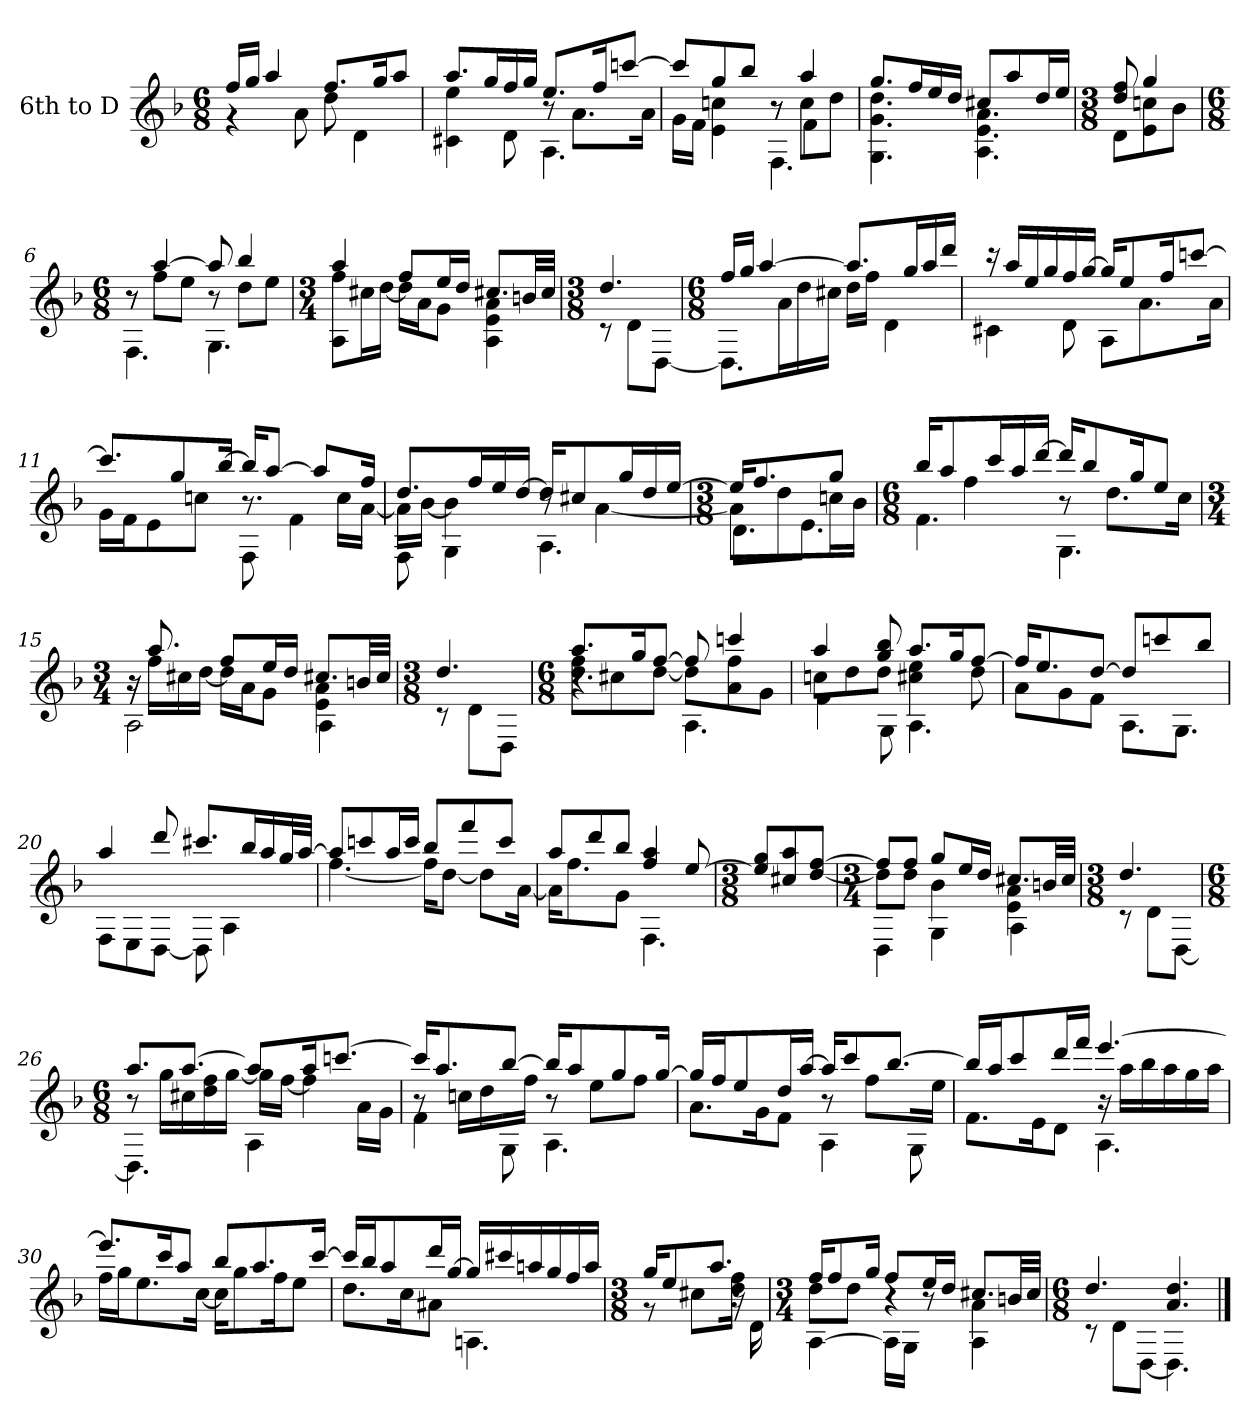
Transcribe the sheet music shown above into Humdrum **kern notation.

**kern
*part1
*staff1
*I"6th to D
!!LO:PB:g=z
*clefG2
*ITrd7c12
*k[b-]
*d:
*M6/8
*MM60
=1
*^
16fi/LL	4r
16gi/JJ	.
4ai/	.
.	8Ai\
8.fi/L	8di\
.	4Di\
16gi/k	.
8ai/J	.
=2	=2
*	*^
8.ai/L	4C#Xi\ 4ei	4.ryy
16gi/L	.	.
16fi/	8Di\	.
16gi/JJ	.	.
8.ei/L	8r	4.AAi\
.	8.Ai\L	.
16fi/k	.	.
[>8ccni/J	.	.
.	16Ai\Jk	.
=3	=3	=3
*	*	*^
8cci/L]	16Gi\LL	4.ryy	4.ryy
.	16Fi\JJ	.	.
8gi/	4Ei\ 4cni	.	.
8b-i/J	.	.	.
8r	8ryy	8r	4.FFi\
4ai/	8ci\L	4Fi\	.
.	8di\J	.	.
*	*v	*v	*v
=4	=4
8.gi/L	4.GGi\ 4.Gi 4.di
16fi/L	.
16ei/	.
16di/JJ	.
8c#Xi/L	4.AAi\ 4.Ei 4.Ai
8ai/	.
16di/L	.
16ei/JJ	.
=5	=5
*M3/8	*
8di/ 8fi	8Di\L
4gi/	8Ei\ 8cni
.	8B-i\J
*v	*v
!!LO:LB:g=z
=6
*M6/8
*^
*	*^
8r	8r	4.FFi\
[>4ai/	8fi\L	.
.	8ei\J	.
8ai/]	8r	4.GGi\
4b-i/	8di\L	.
.	8ei\J	.
*v	*v	*v
=7
*M3/4
*^
4ai/	8AAi\ 8fiL
.	16c#Xi\L
.	[<16di\JJ
8fi/L	16di\LL]
.	16Ai\J
16ei/L	8Gi\J
16di/JJ	.
8.c#Xi/L	4AAi\ 4Ei 4Ai
32Bni/LL	.
32c#i/JJJ	.
=8	=8
*M3/8	*
4.di/	8r
.	8Di\L
.	[<8DDi\J
=9	=9
*M6/8	*
16fi/LL	8.DDi\L]
16gi/JJ	.
[>4ai/	.
.	16Ai\L
.	16di\
.	16c#Xi\JJ
8.ai/L]	16di\LL
.	16fi\JJ
.	4Di\
16gi/L	.
16ai/	.
16ddi/JJ	.
=10	=10
16r	4C#Xi\
16ai/LL	.
16ei/	.
16gi/	.
16fi/	8Di\
[>16gi/JJ	.
16gi/KL]	8AAi\L
8ei/	.
.	8.Ai\
16fi/k	.
[>8ccni/J	.
.	16Ai\Jk
!!LO:LB:g=z	!!
=11	=11
*	*^
8.cci/L]	16Gi\LL	4.ryy
.	16Fi\J	.
.	8Ei\	.
8gi/	.	.
.	8cni\J	.
[>16b-i/Jk	.	.
16b-i/KL]	8.r	8FFi\
[>8ai/J	.	.
.	.	4Fi\
8ai/L]	16ryy	.
.	16ci\LL	.
16fi/Jk	[<16Ai\JJ	.
=12	=12	=12
8.di/L	16Ai\LL]	8FFi\
.	[<16B-i\JJ	.
.	4B-i\]	4GGi\
16fi/L	.	.
16ei/	.	.
[>16di/JJ	.	.
16di/KL]	8r	4.AAi\
8c#Xi/	.	.
.	[<4Ai\	.
16gi/L	.	.
16di/	.	.
[>16ei/JJ	.	.
=13	=13	=13
*M3/8	*	*
16ei/KL]	8Ai\L]	8.Di\L
8.fi/	.	.
.	8di\	.
.	.	8.Ei\J
8gi/J	16cni\L	.
.	16B-i\JJ	.
=14	=14	=14
*M6/8	*	*
16b-i/KL	8ryy	4.Fi\
8ai/	.	.
.	4fi\	.
16cci/L	.	.
16ai/	.	.
[>16ddi/JJ	.	.
16ddi/KL]	8r	4.GGi\
8b-i/	.	.
.	8.di\L	.
16gi/k	.	.
8ei/J	.	.
.	16ci\Jk	.
!!LO:LB:g=z	!!	!!
=15	=15	=15
*M3/4	*	*
16r	16r	2AAi\
8.ai/	16fi\LL	.
.	16c#Xi\	.
.	[<16di\JJ	.
8fi/L	16di\LL]	.
.	16Ai\J	.
16ei/L	8Gi\J	.
16di/JJ	.	.
8.c#Xi/L	4Ei\ 4Ai	4AAi\
32Bni/LL	.	.
32c#i/JJJ	.	.
*v	*v	*v
=16
*M3/8
*^
4.di/	8r
.	8Di\L
.	8DDi\J
*v	*v
=17
*M6/8
*^
*	*^
8.ai/L	8di\ 8fiL	4.r
.	8c#Xi\	.
16gi/k	.	.
[>8fi/J	[<8di\J	.
8fi/]	8di\L]	4.AAi\
4ccni/	8Ai\ 8fi	.
.	8Gi\J	.
=18	=18	=18
4ai/	8cni\L	4Fi\
.	8di\	.
8gi/ 8b-i	8di\J	8GGi\
8.ai/L	4c#Xi\ 4ei	4.AAi\
16gi/k	.	.
[>8fi/J	8di\	.
*	*v	*v
=19	=19
16fi/KL]	8Ai\L
8.ei/	.
.	8Gi\
[>8di/J	8Fi\J
8di/L]	8.AAi\L
8ccni/	.
.	8.GGi\J
8b-i/J	.
!!LO:LB:g=z	!!
=20	=20
4ai/	8FFi\L
.	8EEi\
8ddi/	[<8DDi\J
8.cc#Xi/L	8DDi\]
.	4AAi\
16b-i/L	.
16ai/	.
32gi/L	.
[>32ai/JJJ	.
=21	=21
8ai/L]	[<4.fi\
8ccni/	.
16ai/L	.
16cci/JJ	.
8b-i/L	16fi\KL]
.	[<8di\J
8ffi/	.
.	8di\L]
8cci/J	.
.	[<16Ai\Jk
=22	=22
8ai/L	16Ai\KL]
.	8.fi\
8ddi/	.
8b-i/J	8Gi\J
4fi/ 4ai	4.FFi\
[>8ei/	.
*v	*v
=23
*M3/8
8ei/] 8giL
8c#Xi/ 8ai
[<8di/ [>8fiJ
=24
*M3/4
*^
*	*^
8fi/L]	8di\L]	4DDi\
8fi/J	8di\J	.
8gi/L	4B-i\	4GGi\
16ei/L	.	.
16di/JJ	.	.
8.c#Xi/L	4Ei\ 4Ai	4AAi\
32Bni/LL	.	.
32c#i/JJJ	.	.
*v	*v	*v
=25
*M3/8
*^
4.di/	8r
.	8Di\L
.	[<8DDi\J
*v	*v
!!LO:LB:g=z
=26
*M6/8
*^
*	*^
8.ai/L	8r	4.DDi\]
.	16gi\LL	.
[>8.ai/J	16c#Xi\	.
.	16di\ 16fi	.
.	[<16gi\JJ	.
8ai/L]	16gi\LL]	4AAi\
.	[<16fi\JJ	.
16ai/k	4fi\]	.
[>8.ccni/J	.	.
.	.	16Ai\LL
.	.	16Gi\JJ
=27	=27	=27
16cci/KL]	8r	4Fi\
8.ai/	.	.
.	16cni\LL	.
.	16di\	.
[>8b-i/J	16ryy	8GGi\
.	16fi\JJ	.
16b-i/KL]	8r	4.AAi\
8ai/	.	.
.	8ei\L	.
8gi/	.	.
.	8fi\J	.
[>16gi/Jk	.	.
=28	=28	=28
16gi/LL]	8.Ai\L	4.ryy
16fi/J	.	.
8ei/	.	.
.	16Gi\k	.
16di/L	8Fi\J	.
[>16ai/JJ	.	.
16ai/KL]	8r	4AAi\
8cci/	.	.
.	8fi\L	.
[>8.b-i/J	.	.
.	16ryy	8GGi\
.	16ei\Jk	.
!!LO:LB:g=z	!!	!!
=29	=29	=29
16b-i/LL]	8.Fi\L	4.ryy
16ai/J	.	.
8cci/	.	.
.	16Ei\k	.
16ddi/L	8Di\J	.
16ffi/JJ	.	.
[>4.eei/	16r	4.AAi\
.	16ai\LL	.
.	16b-i\	.
.	16ai\	.
.	16gi\	.
.	16ai\JJ	.
*	*v	*v
=30	=30
8.eei/L]	16fi\LL
.	16gi\J
.	8.ei\
16cci/k	.
8ai/J	.
.	[<16ci\Jk
8b-i/L	16ci\KL]
.	8gi\
8.ai/	.
.	16fi\k
.	8ei\J
[>16cci/Jk	.
=31	=31
16cci/LL]	8.di\L
16b-i/J	.
8ai/	.
.	16ci\k
16ddi/L	8A#Xi\J
[>16gi/JJ	.
16gi/LL]	4.AAni\
16cc#Xi/	.
16ani/	.
16gi/	.
16fi/	.
16ai/JJ	.
*v	*v
!!LO:LB:g=z
=32
*M3/8
*^
*	*^
16gi/KL	8r	4ryy
8ei/	.	.
.	8c#Xi\L	.
8.ai/J	.	.
.	16di\ 16fiJk	16r
.	16ryy	16Di\
=33	=33	=33
*M3/4	*	*
16fi/KL	8di\L	[<4AAi\
8fi/	.	.
.	8di\J	.
16gi/Jk	.	.
8fi/L	4r	16AAi\LL]
.	.	16GGi\JJ
16ei/L	.	8r
16di/JJ	.	.
8.c#Xi/L	4Ai\	4AAi\
32Bni/LL	.	.
32c#i/JJJ	.	.
*v	*v	*v
=34
*M6/8
*^
4.di/	8r
.	8Di\L
.	[<8DDi\J
4.Ai/ 4.di	4.DDi\]
*v	*v
==
*-
